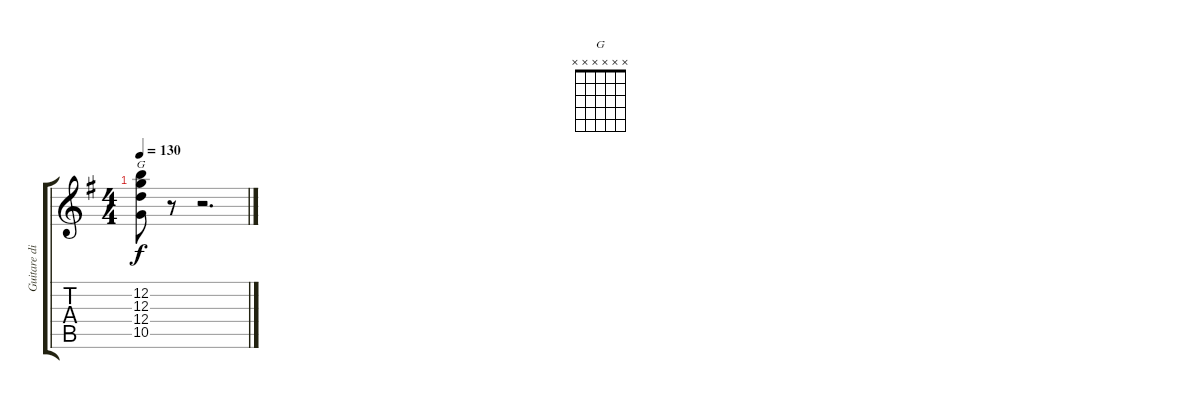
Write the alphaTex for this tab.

\track ("Guitare disto" "Guitare di") {instrument distortionguitar}
\staff {score tabs}
\tuning (E4 B3 G3 D3 A2 E2) {hide}
\chord ("G" x x x x x x)
\ts (4 4)
\tempo 130
\clef g2
\ks g
(12.2 12.3 12.4 10.5).8{ch "G" dy f} r.8 r.2{d}
